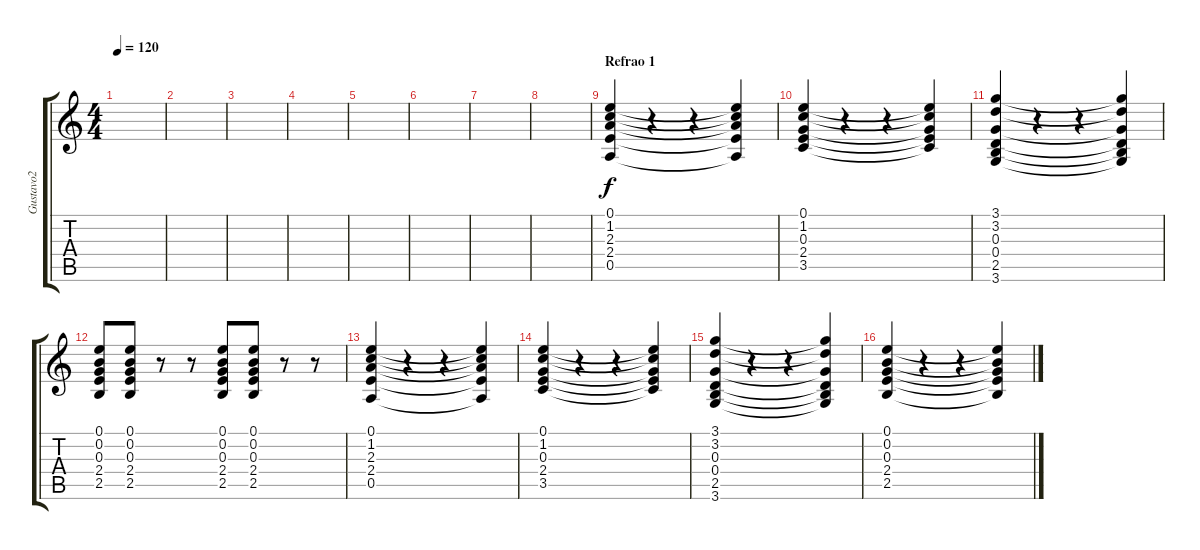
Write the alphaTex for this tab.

\track ("Gustavo2" "Gustavo2") {instrument overdrivenguitar}
\staff {score tabs}
\tuning (E4 B3 G3 D3 A2 E2) {hide}
\ts (4 4)
\tempo 120
\clef g2
\ks c
|
|
|
|
|
|
|
|
\section ("" "Refrao 1")
(0.1 1.2 2.3 2.4 0.5).4 r.4 r.4 (0.1{t} 1.2{t} 2.3{t} 2.4{t} 0.5{t}).4 |
(0.1 1.2 0.3 2.4 3.5).4 r.4 r.4 (0.1{t} 1.2{t} 0.3{t} 2.4{t} 3.5{t}).4 |
(3.1 3.2 0.3 0.4 2.5 3.6).4 r.4 r.4 (3.1{t} 3.2{t} 0.3{t} 0.4{t} 2.5{t} 3.6{t}).4 |
(0.1 0.2 0.3 2.4 2.5).8 (0.1 0.2 0.3 2.4 2.5).8 r.8 r.8 (0.1 0.2 0.3 2.4 2.5).8 (0.1 0.2 0.3 2.4 2.5).8 r.8 r.8 |
(0.1 1.2 2.3 2.4 0.5).4 r.4 r.4 (0.1{t} 1.2{t} 2.3{t} 2.4{t} 0.5{t}).4 |
(0.1 1.2 0.3 2.4 3.5).4 r.4 r.4 (0.1{t} 1.2{t} 0.3{t} 2.4{t} 3.5{t}).4 |
(3.1 3.2 0.3 0.4 2.5 3.6).4 r.4 r.4 (3.1{t} 3.2{t} 0.3{t} 0.4{t} 2.5{t} 3.6{t}).4 |
(0.1 0.2 0.3 2.4 2.5).4 r.4 r.4 (0.1{t} 0.2{t} 0.3{t} 2.4{t} 2.5{t}).4
